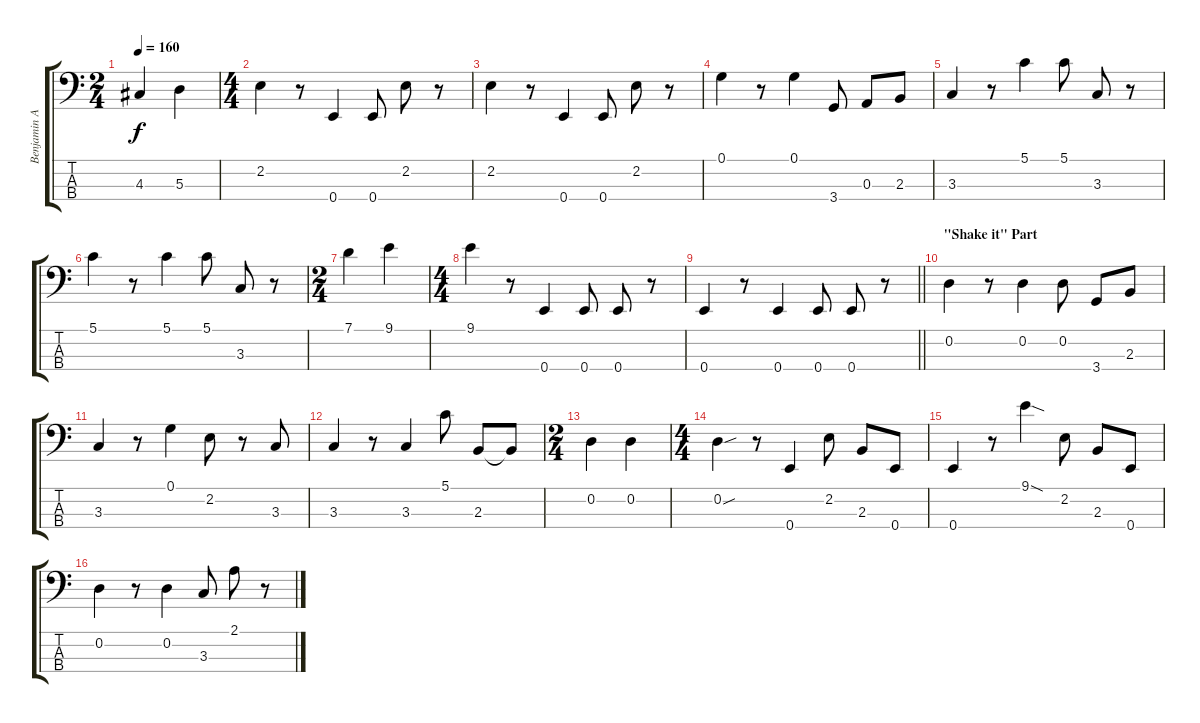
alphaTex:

\track ("Benjamin Andre (Synth Bass)" "Benjamin A") {instrument synthbass1}
\staff {score tabs}
\tuning (G2 D2 A1 E1) {hide}
\ts (2 4)
\tempo 160
\clef f4
\ks c
4.3.4{dy f} 5.3.4 |
\ts (4 4)
2.2.4 r.8 0.4.4 0.4.8 2.2.8 r.8 |
2.2.4 r.8 0.4.4 0.4.8 2.2.8 r.8 |
0.1.4 r.8 0.1.4 3.4.8 0.3.8 2.3.8 |
3.3.4 r.8 5.1.4 5.1.8 3.3.8 r.8 |
5.1.4 r.8 5.1.4 5.1.8 3.3.8 r.8 |
\ts (2 4)
7.1.4 9.1.4 |
\ts (4 4)
9.1.4 r.8 0.4.4 0.4.8 0.4.8 r.8 |
\barLineRight lightlight
0.4.4 r.8 0.4.4 0.4.8 0.4.8 r.8 |
\section ("" "\"Shake it\" Part")
0.2.4 r.8 0.2.4 0.2.8 3.4.8 2.3.8 |
3.3.4 r.8 0.1.4 2.2.8 r.8 3.3.8 |
3.3.4 r.8 3.3.4 5.1.8 2.3.8 2.3{t}.8 |
\ts (2 4)
0.2.4 0.2.4 |
\ts (4 4)
0.2{sou}.4 r.8 0.4.4 2.2.8 2.3.8 0.4.8 |
0.4.4 r.8 9.1{sod}.4 2.2.8 2.3.8 0.4.8 |
0.2.4 r.8 0.2.4 3.3.8 2.1.8 r.8
